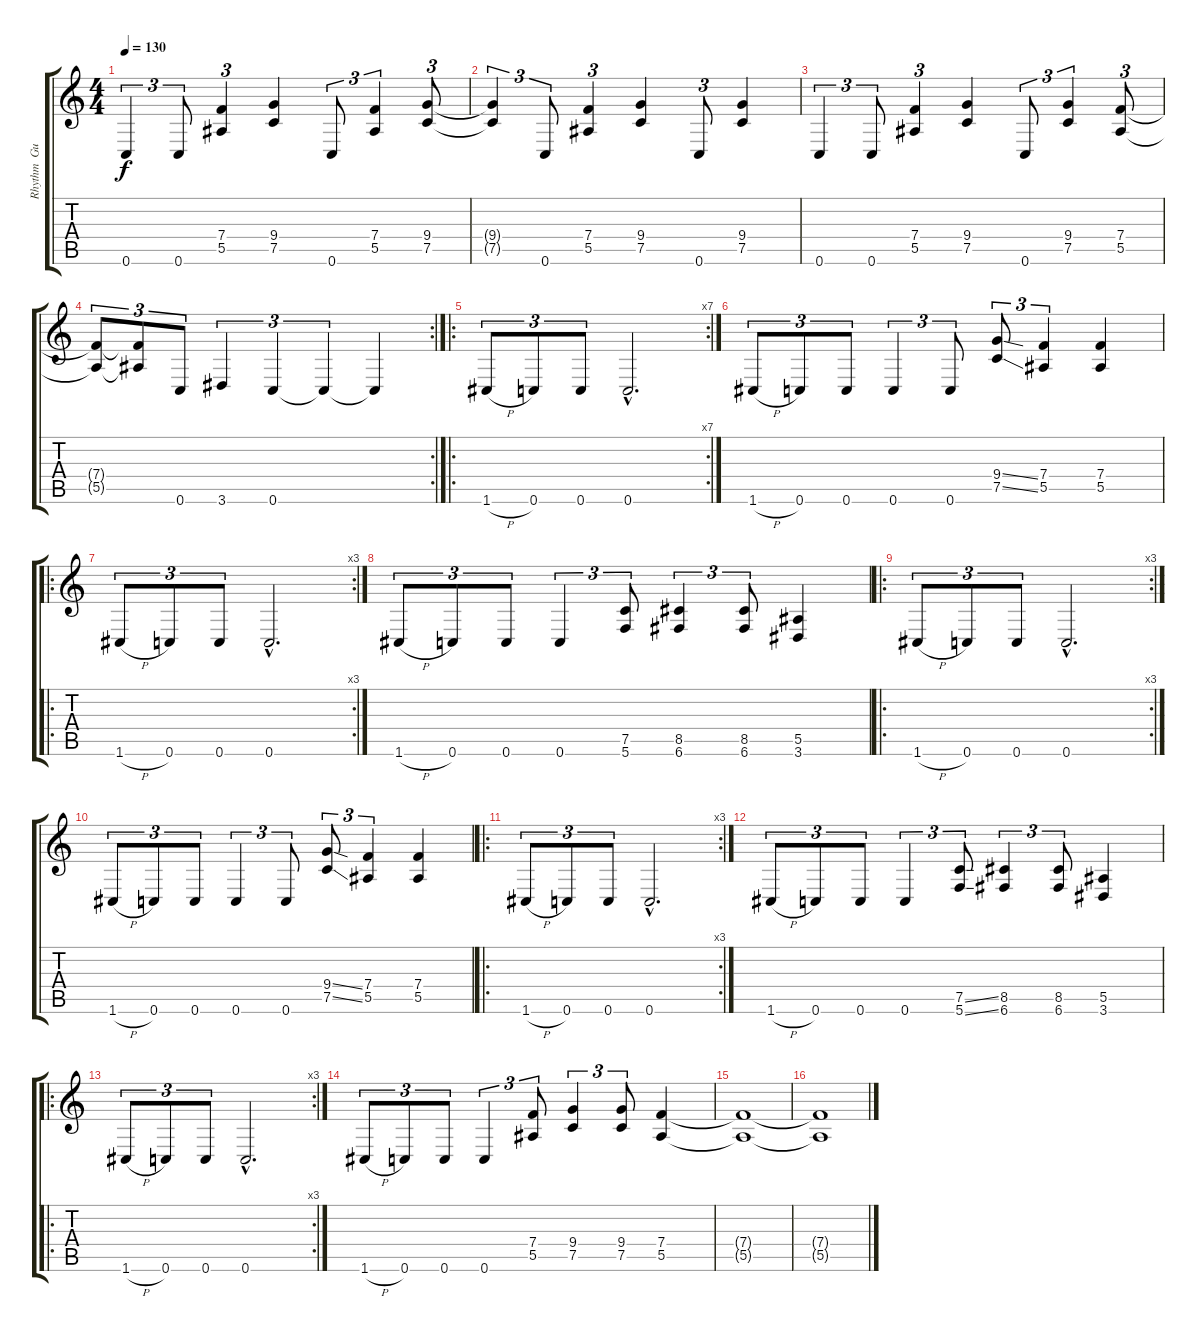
\track ("Rhythm  Guitar" "Rhythm  Gu") {instrument distortionguitar}
\staff {score tabs}
\tuning (C4 G3 Eb3 Bb2 F2 C2) {hide}
\ts (4 4)
\tempo 130
\clef g2
\ks c
0.6.4{tu (3 2) dy f} 0.6.8{tu (3 2)} (7.4 5.5).4{tu (3 2)} (9.4 7.5).4 0.6.8{tu (3 2)} (7.4 5.5).4{tu (3 2)} (9.4 7.5).8{tu (3 2)} |
(9.4{t} 7.5{t}).4{tu (3 2)} 0.6.8{tu (3 2)} (7.4 5.5).4{tu (3 2)} (9.4 7.5).4 0.6.8{tu (3 2)} (9.4 7.5).4 |
0.6.4{tu (3 2)} 0.6.8{tu (3 2)} (7.4 5.5).4{tu (3 2)} (9.4 7.5).4 0.6.8{tu (3 2)} (9.4 7.5).4{tu (3 2)} (7.4 5.5).8{tu (3 2)} |
\rc 2
(7.4{t} 5.5{t}).8{tu (3 2)} (7.4{t} 5.5{t}).8{tu (3 2)} 0.6.8{tu (3 2)} 3.6.4{tu (3 2)} 0.6.4{tu (3 2)} 0.6{t}.4{tu (3 2)} 0.6{t}.4 |
\ro
\rc 7
1.6{h}.8{tu (3 2)} 0.6.8{tu (3 2)} 0.6.8{tu (3 2)} 0.6{hac}.2{d} |
1.6{h}.8{tu (3 2)} 0.6.8{tu (3 2)} 0.6.8{tu (3 2)} 0.6.4{tu (3 2)} 0.6.8{tu (3 2)} (9.4{ss} 7.5{ss}).8{tu (3 2)} (7.4 5.5).4{tu (3 2)} (7.4 5.5).4 |
\ro
\rc 3
1.6{h}.8{tu (3 2)} 0.6.8{tu (3 2)} 0.6.8{tu (3 2)} 0.6{hac}.2{d} |
1.6{h}.8{tu (3 2)} 0.6.8{tu (3 2)} 0.6.8{tu (3 2)} 0.6.4{tu (3 2)} (7.5 5.6).8{tu (3 2)} (8.5 6.6).4{tu (3 2)} (8.5 6.6).8{tu (3 2)} (5.5 3.6).4 |
\ro
\rc 3
1.6{h}.8{tu (3 2)} 0.6.8{tu (3 2)} 0.6.8{tu (3 2)} 0.6{hac}.2{d} |
1.6{h}.8{tu (3 2)} 0.6.8{tu (3 2)} 0.6.8{tu (3 2)} 0.6.4{tu (3 2)} 0.6.8{tu (3 2)} (9.4{ss} 7.5{ss}).8{tu (3 2)} (7.4 5.5).4{tu (3 2)} (7.4 5.5).4 |
\ro
\rc 3
1.6{h}.8{tu (3 2)} 0.6.8{tu (3 2)} 0.6.8{tu (3 2)} 0.6{hac}.2{d} |
1.6{h}.8{tu (3 2)} 0.6.8{tu (3 2)} 0.6.8{tu (3 2)} 0.6.4{tu (3 2)} (7.5{ss} 5.6{ss}).8{tu (3 2)} (8.5 6.6).4{tu (3 2)} (8.5 6.6).8{tu (3 2)} (5.5 3.6).4 |
\ro
\rc 3
1.6{h}.8{tu (3 2)} 0.6.8{tu (3 2)} 0.6.8{tu (3 2)} 0.6{hac}.2{d} |
1.6{h}.8{tu (3 2)} 0.6.8{tu (3 2)} 0.6.8{tu (3 2)} 0.6.4{tu (3 2)} (7.4 5.5).8{tu (3 2)} (9.4 7.5).4{tu (3 2)} (9.4 7.5).8{tu (3 2)} (7.4 5.5).4 |
(7.4{t} 5.5{t}).1 |
(7.4{t} 5.5{t}).1
